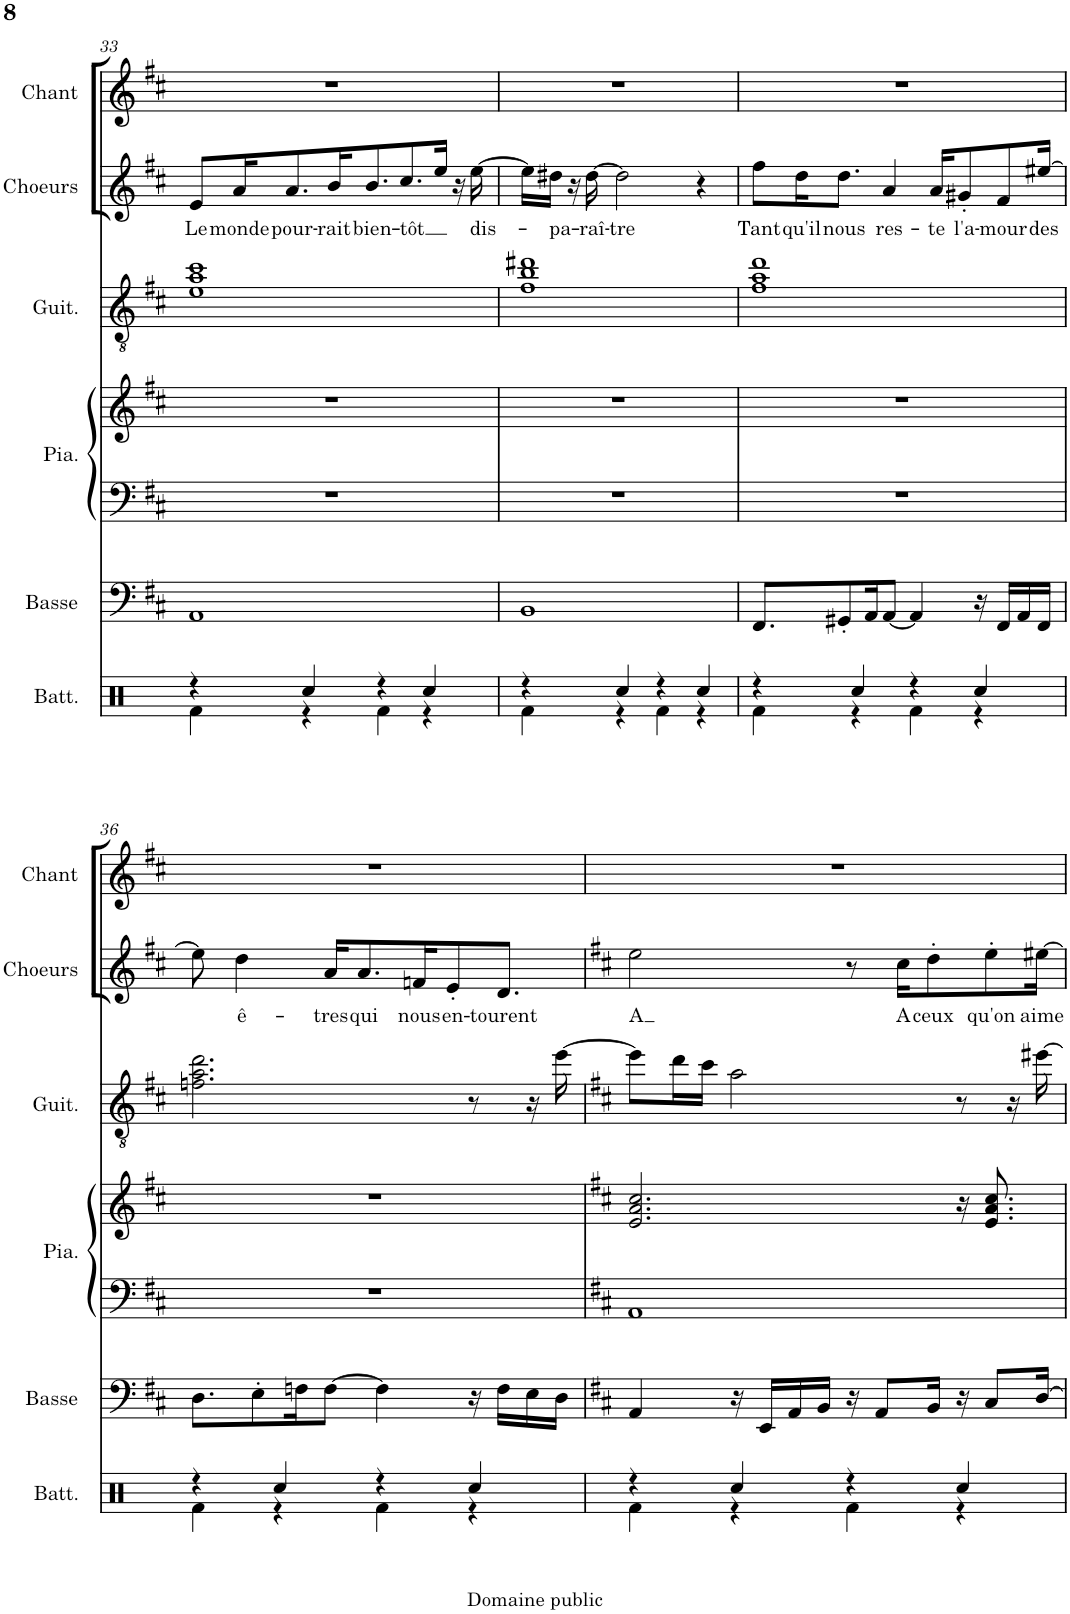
**kern	**kern	**kern	**kern	**kern	**kern	**text	**kern
*part6	*part5	*part4	*part4	*part3	*part2	*part2	*part1
*staff7	*staff6	*staff5	*staff4	*staff3	*staff2	*staff2	*staff1
*I"Batterie	*I"Guitare Basse	*I"Piano	*	*I"Guitare	*I"Choeurs	*	*I"Chant
*I'Batt.	*I'Basse	*I'Pia.	*	*I'Guit.	*I'Choeurs	*	*I'Chant
!!LO:PB:g=z
*clefX	*clefF4	*clefF4	*clefG2	*clefGv2	*clefG2	*	*clefG2
*	*Trd7c12	*	*	*	*	*	*
*k[]	*k[f#c#]	*k[f#c#]	*k[f#c#]	*k[f#c#]	*k[f#c#]	*	*k[f#c#]
*M4/4	*M4/4	*M4/4	*M4/4	*M4/4	*M4/4	*	*M4/4
=33	=33	=33	=33	=33	=33	=33	=33
*^	*	*	*	*	*	*	*
!	!	!	!	!	!	!	!LO:LY:b	!
4r	4Rf\	1AA	1r	1r	1e 1a 1cc#	8e/L	Le	1r
!	!	!	!	!	!	!	!LO:LY:b	!
.	.	.	.	.	.	16a/K	monde	.
!	!	!	!	!	!	!	!LO:LY:b	!
.	.	.	.	.	.	8.a/	pour-	.
4Rcc/	4r	.	.	.	.	.	.	.
!	!	!	!	!	!	!	!LO:LY:b	!
.	.	.	.	.	.	16b/K	-rait	.
!	!	!	!	!	!	!	!LO:LY:b	!
.	.	.	.	.	.	8.b/	bien-	.
4r	4Rf\	.	.	.	.	.	.	.
!	!	!	!	!	!	!	!LO:LY:b	!
.	.	.	.	.	.	8.cc#/	-tôt	.
4Rcc/	4r	.	.	.	.	.	.	.
.	.	.	.	.	.	16ee/Jk	.	.
.	.	.	.	.	.	16r	.	.
!	!	!	!	!	!	!	!LO:LY:b	!
.	.	.	.	.	.	[16ee\	dis-	.
=34	=34	=34	=34	=34	=34	=34	=34	=34
4r	4Rf\	1BB	1r	1r	1f# 1b 1dd#X	16ee\LL]	.	1r
!	!	!	!	!	!	!	!LO:LY:b	!
.	.	.	.	.	.	16dd#X\JJ	-pa-	.
.	.	.	.	.	.	16r	.	.
!	!	!	!	!	!	!	!LO:LY:b	!
.	.	.	.	.	.	[16dd#\	-raî-	.
!	!	!	!	!	!	!	!LO:LY:b	!
4Rcc/	4r	.	.	.	.	2dd#\]	-tre	.
4r	4Rf\	.	.	.	.	.	.	.
4Rcc/	4r	.	.	.	.	4r	.	.
=35	=35	=35	=35	=35	=35	=35	=35	=35
!	!	!	!	!	!	!	!LO:LY:b	!
4r	4Rf\	8.FF#/L	1r	1r	1f# 1a 1dd	8ff#\L	Tant	1r
!	!	!	!	!	!	!	!LO:LY:b	!
.	.	.	.	.	.	16dd\K	qu'il	.
!	!	!	!	!	!	!	!LO:LY:b	!
.	.	8GG#X'/	.	.	.	8.dd\J	nous	.
4Rcc/	4r	.	.	.	.	.	.	.
.	.	16AA/K	.	.	.	.	.	.
!	!	!	!	!	!	!	!LO:LY:b	!
.	.	[8AA/J	.	.	.	4a/	res-	.
4r	4Rf\	4AA/]	.	.	.	.	.	.
!	!	!	!	!	!	!	!LO:LY:b	!
.	.	.	.	.	.	16a/KL	te	.
!	!	!	!	!	!	!	!LO:LY:b	!
.	.	.	.	.	.	8g#X'/	l'a-	.
4Rcc/	4r	16r	.	.	.	.	.	.
!	!	!	!	!	!	!	!LO:LY:b	!
.	.	16FF#/LL	.	.	.	8f#/	-mour	.
.	.	16AA/	.	.	.	.	.	.
!	!	!	!	!	!	!	!LO:LY:b	!
.	.	16FF#/JJ	.	.	.	[16ee#X/Jk	des	.
!!LO:LB:g=z
=36	=36	=36	=36	=36	=36	=36	=36	=36
4r	4Rf\	8.D\L	1r	1r	2.fn\ 2.a\ 2.dd\	8ee#\]	.	1r
!	!	!	!	!	!	!	!LO:LY:b	!
.	.	.	.	.	.	4dd\	ê-	.
.	.	8E'\	.	.	.	.	.	.
4Rcc/	4r	.	.	.	.	.	.	.
.	.	16Fn\K	.	.	.	.	.	.
!	!	!	!	!	!	!	!LO:LY:b	!
.	.	[8F\J	.	.	.	16a/KL	-tres	.
!	!	!	!	!	!	!	!LO:LY:b	!
.	.	.	.	.	.	8.a/	qui	.
4r	4Rf\	4F\]	.	.	.	.	.	.
!	!	!	!	!	!	!	!LO:LY:b	!
.	.	.	.	.	.	16fn/K	nous	.
!	!	!	!	!	!	!	!LO:LY:b	!
.	.	.	.	.	.	8e'/	en-	.
4Rcc/	4r	16r	.	.	8r	.	.	.
!	!	!	!	!	!	!	!LO:LY:b	!
.	.	16F\LL	.	.	.	8.d/J	-tourent	.
.	.	16E\	.	.	16r	.	.	.
.	.	16D\JJ	.	.	[16ee\	.	.	.
=37	=37	=37	=37	=37	=37	=37	=37	=37
*	*	*k[f#c#]	*k[f#c#]	*k[f#c#]	*k[f#c#]	*k[f#c#]	*	*
!	!	!	!	!	!	!	!LO:LY:b	!
4r	4Rf\	4AA/	1AA	2.e/ 2.a/ 2.cc#/	8ee\L]	2ee\	A	1r
.	.	.	.	.	16dd\L	.	.	.
.	.	.	.	.	16cc#\JJ	.	.	.
4Rcc/	4r	16r	.	.	2a\	.	.	.
.	.	16EE/LL	.	.	.	.	.	.
.	.	16AA/	.	.	.	.	.	.
.	.	16BB/JJ	.	.	.	.	.	.
4r	4Rf\	16r	.	.	.	8r	.	.
.	.	8AA/L	.	.	.	.	.	.
!	!	!	!	!	!	!	!LO:LY:b	!
.	.	.	.	.	.	16cc#\KL	A	.
!	!	!	!	!	!	!	!LO:LY:b	!
.	.	16BB/Jk	.	.	.	8dd'\	ceux	.
4Rcc/	4r	16r	.	16r	8r	.	.	.
!	!	!	!	!	!	!	!LO:LY:b	!
.	.	8C#/L	.	8.e/ 8.a/ 8.cc#/	.	8ee'\	qu'on	.
.	.	.	.	.	16r	.	.	.
!	!	!	!	!	!	!	!LO:LY:b	!
.	.	[16D/Jk	.	.	[16ee#X\	[16ee#X\Jk	aime	.
*v	*v	*	*	*	*	*	*	*
=	=	=	=	=	=	=	=
*-	*-	*-	*-	*-	*-	*-	*-
